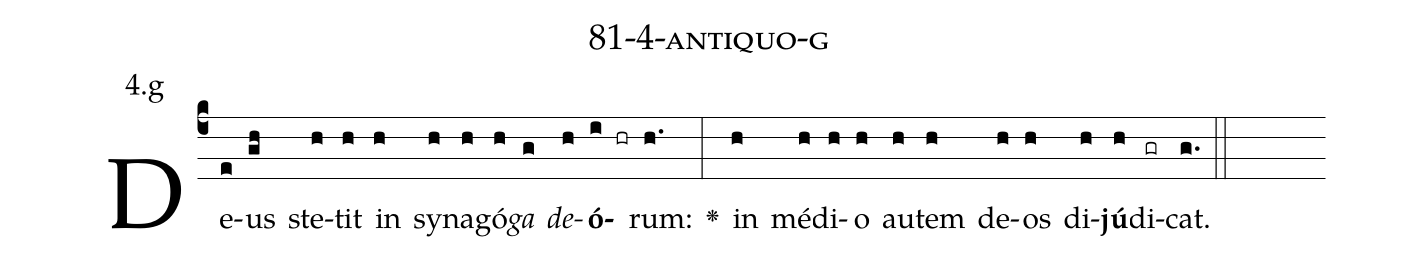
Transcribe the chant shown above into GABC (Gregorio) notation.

name: 81-4-antiquo-g;
annotation: 4.g;
%%
(c4)De(e)us(gh) ste(h)tit(h) in(h) sy(h)na(h)gó(h)<i>ga</i>(g) <i>de</i>(h)<b>ó</b>(i hr)rum:(h.) <v>\greheightstar</v>(:) in(h) mé(h)di(h)o(h) au(h)tem(h) de(h)os(h) di(h)<b>jú</b>(h)di(gr)cat.(g.) (::)


%E(h) u(h) o(h) u(h) a(h) e.(g.) (::)
